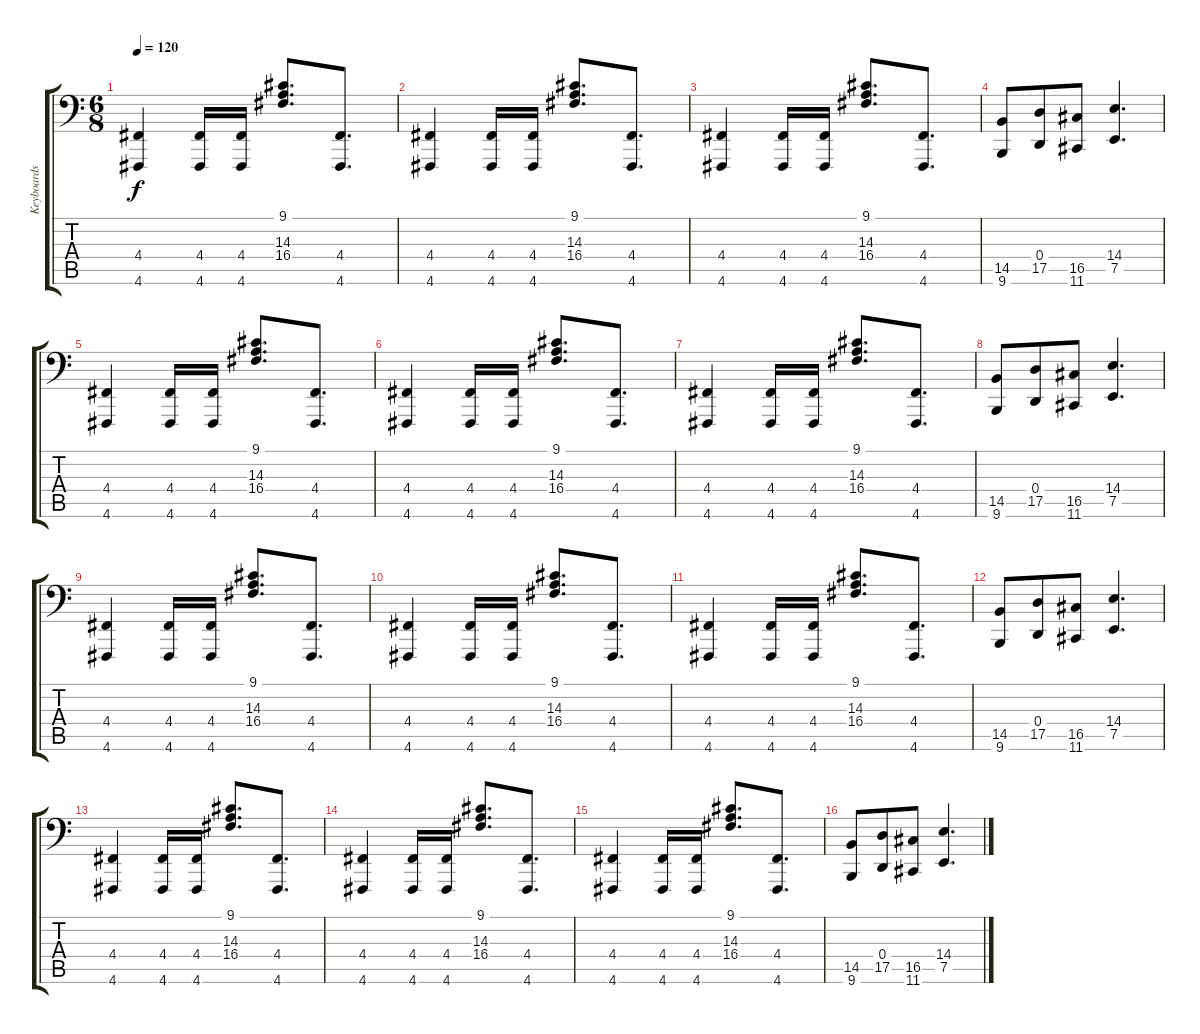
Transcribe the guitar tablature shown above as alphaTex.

\track ("Keyboards" "Keyboards") {instrument stringensemble2}
\staff {score tabs}
\tuning (E3 B2 G2 D2 A1 D1) {hide}
\ts (6 8)
\tempo 120
\clef f4
\ks c
(4.4 4.6).4{dy f} (4.4 4.6).16 (4.4 4.6).16 (9.1 14.3 16.4).8{d} (4.4 4.6).8{d} |
(4.4 4.6).4 (4.4 4.6).16 (4.4 4.6).16 (9.1 14.3 16.4).8{d} (4.4 4.6).8{d} |
(4.4 4.6).4 (4.4 4.6).16 (4.4 4.6).16 (9.1 14.3 16.4).8{d} (4.4 4.6).8{d} |
(14.5 9.6).8 (0.4 17.5).8 (16.5 11.6).8 (14.4 7.5).4{d} |
(4.4 4.6).4 (4.4 4.6).16 (4.4 4.6).16 (9.1 14.3 16.4).8{d} (4.4 4.6).8{d} |
(4.4 4.6).4 (4.4 4.6).16 (4.4 4.6).16 (9.1 14.3 16.4).8{d} (4.4 4.6).8{d} |
(4.4 4.6).4 (4.4 4.6).16 (4.4 4.6).16 (9.1 14.3 16.4).8{d} (4.4 4.6).8{d} |
(14.5 9.6).8 (0.4 17.5).8 (16.5 11.6).8 (14.4 7.5).4{d} |
(4.4 4.6).4 (4.4 4.6).16 (4.4 4.6).16 (9.1 14.3 16.4).8{d} (4.4 4.6).8{d} |
(4.4 4.6).4 (4.4 4.6).16 (4.4 4.6).16 (9.1 14.3 16.4).8{d} (4.4 4.6).8{d} |
(4.4 4.6).4 (4.4 4.6).16 (4.4 4.6).16 (9.1 14.3 16.4).8{d} (4.4 4.6).8{d} |
(14.5 9.6).8 (0.4 17.5).8 (16.5 11.6).8 (14.4 7.5).4{d} |
(4.4 4.6).4 (4.4 4.6).16 (4.4 4.6).16 (9.1 14.3 16.4).8{d} (4.4 4.6).8{d} |
(4.4 4.6).4 (4.4 4.6).16 (4.4 4.6).16 (9.1 14.3 16.4).8{d} (4.4 4.6).8{d} |
(4.4 4.6).4 (4.4 4.6).16 (4.4 4.6).16 (9.1 14.3 16.4).8{d} (4.4 4.6).8{d} |
(14.5 9.6).8 (0.4 17.5).8 (16.5 11.6).8 (14.4 7.5).4{d}
